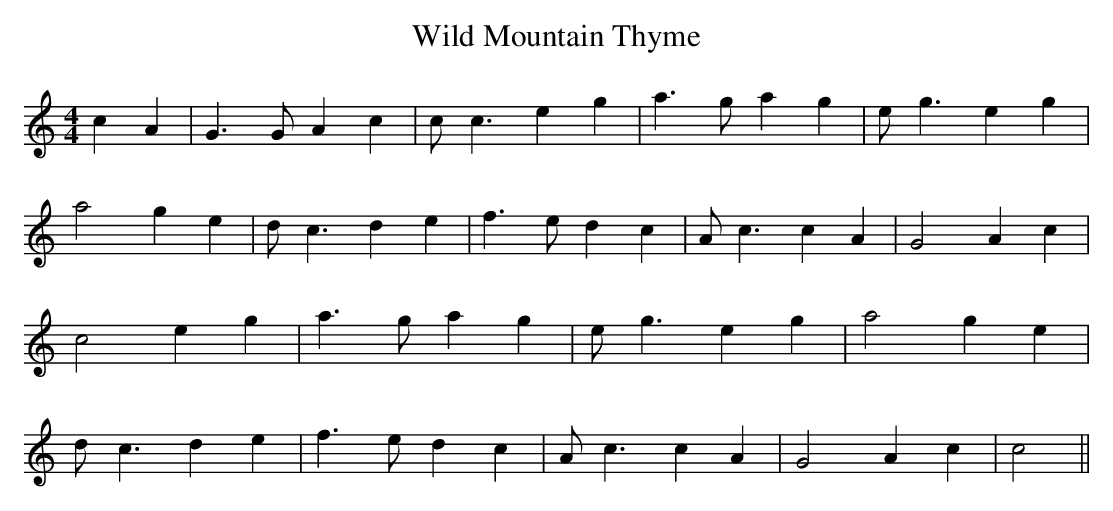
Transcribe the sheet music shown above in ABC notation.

X:1
T:Wild Mountain Thyme
M:4/4
L:1/4
K:C
 c A| G3/2 G/2 A c| c/2 c3/2 e g| a3/2 g/2 a g| e/2 g3/2 e g| a2 g e|\
 d/2- c3/2 d e| f3/2 e/2 d c| A/2 c3/2 c A| G2 A c| c2 e g| a3/2- g/2 a g|\
 e/2 g3/2 e g| a2 g e| d/2- c3/2 d e| f3/2 e/2 d c| A/2 c3/2 c A| G2 A c|\
 c2||
